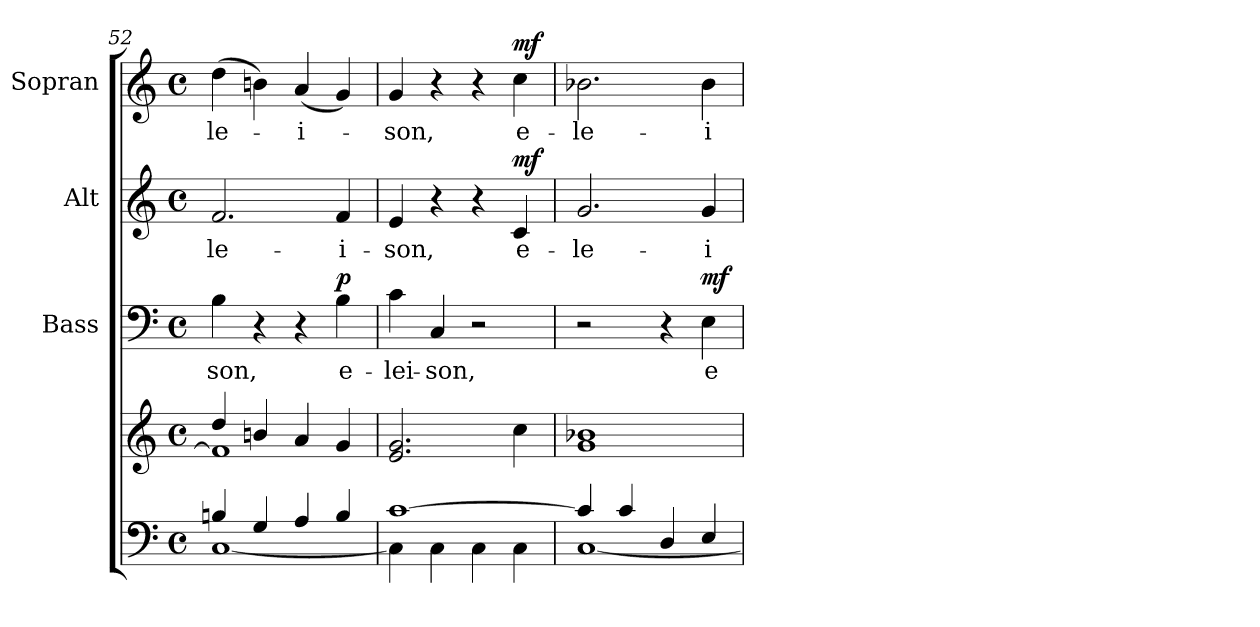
**kern	**kern	**kern	**text	**dynam	**kern	**text	**dynam	**kern	**text	**dynam
*part4	*part4	*part3	*part3	*part3	*part2	*part2	*part2	*part1	*part1	*part1
*staff5	*staff4	*staff3	*staff3	*staff3	*staff2	*staff2	*staff2	*staff1	*staff1	*staff1
*	*	*I"Bass	*	*	*I"Alt	*	*	*I"Sopran	*	*
*	*	*I'B.	*	*	*I'A	*	*	*I'S	*	*
*clefF4	*clefG2	*clefF4	*	*	*clefG2	*	*	*clefG2	*	*
*k[]	*k[]	*k[]	*	*	*k[]	*	*	*k[]	*	*
*C:	*C:	*C:	*	*	*C:	*	*	*C:	*	*
*M4/4	*M4/4	*M4/4	*	*	*M4/4	*	*	*M4/4	*	*
*met(c)	*met(c)	*met(c)	*	*	*met(c)	*	*	*met(c)	*	*
=52	=52	=52	=52	=52	=52	=52	=52	=52	=52	=52
*^	*^	*	*	*	*	*	*	*	*	*
!	!	!	!	!	!LO:LY:b	!	!	!LO:LY:b	!	!	!LO:LY:b	!
4Bn/	[<1C	4dd/	1f]	4B\	-son,	.	2.f/	-le-	.	(>4dd\	-le-	.
4G/	.	4bn/	.	4r	.	.	.	.	.	4bn\)	.	.
!	!	!	!	!	!	!	!	!	!	!	!LO:LY:b	!
4A/	.	4a/	.	4r	.	.	.	.	.	(<4a/	-i-	.
!	!	!	!	!	!LO:LY:b	!LO:DY:a	!	!LO:LY:b	!	!	!	!
4B/	.	4g/	.	4B\	e-	p	4f/	-i-	.	4g/)	.	.
*	*	*v	*v	*	*	*	*	*	*	*	*	*
=53	=53	=53	=53	=53	=53	=53	=53	=53	=53	=53	=53
!	!	!	!	!LO:LY:b	!	!	!LO:LY:b	!	!	!LO:LY:b	!
[>1c	4C\]	2.e/ 2.g/	4c\	-lei-	.	4e/	-son,	.	4g/	-son,	.
!	!	!	!	!LO:LY:b	!	!	!	!	!	!	!
.	4C\	.	4C/	-son,	.	4r	.	.	4r	.	.
.	4C\	.	2r	.	.	4r	.	.	4r	.	.
!	!	!	!	!	!	!	!LO:LY:b	!LO:DY:a	!	!LO:LY:b	!LO:DY:a
.	4C\	4cc\	.	.	.	4c/	e-	mf	4cc\	e-	mf
=54	=54	=54	=54	=54	=54	=54	=54	=54	=54	=54	=54
!	!	!	!	!	!	!	!LO:LY:b	!	!	!LO:LY:b	!
4c/]	[<1C	1g 1b-X	2r	.	.	2.g/	-le-	.	2.b-X\	-le-	.
4c/	.	.	.	.	.	.	.	.	.	.	.
4D/	.	.	4r	.	.	.	.	.	.	.	.
!	!	!	!	!LO:LY:b	!LO:DY:a	!	!LO:LY:b	!	!	!LO:LY:b	!
4E/	.	.	4E\	e-	mf	4g/	-i-	.	4b-\	-i-	.
*v	*v	*	*	*	*	*	*	*	*	*	*
=	=	=	=	=	=	=	=	=	=	=
*-	*-	*-	*-	*-	*-	*-	*-	*-	*-	*-
